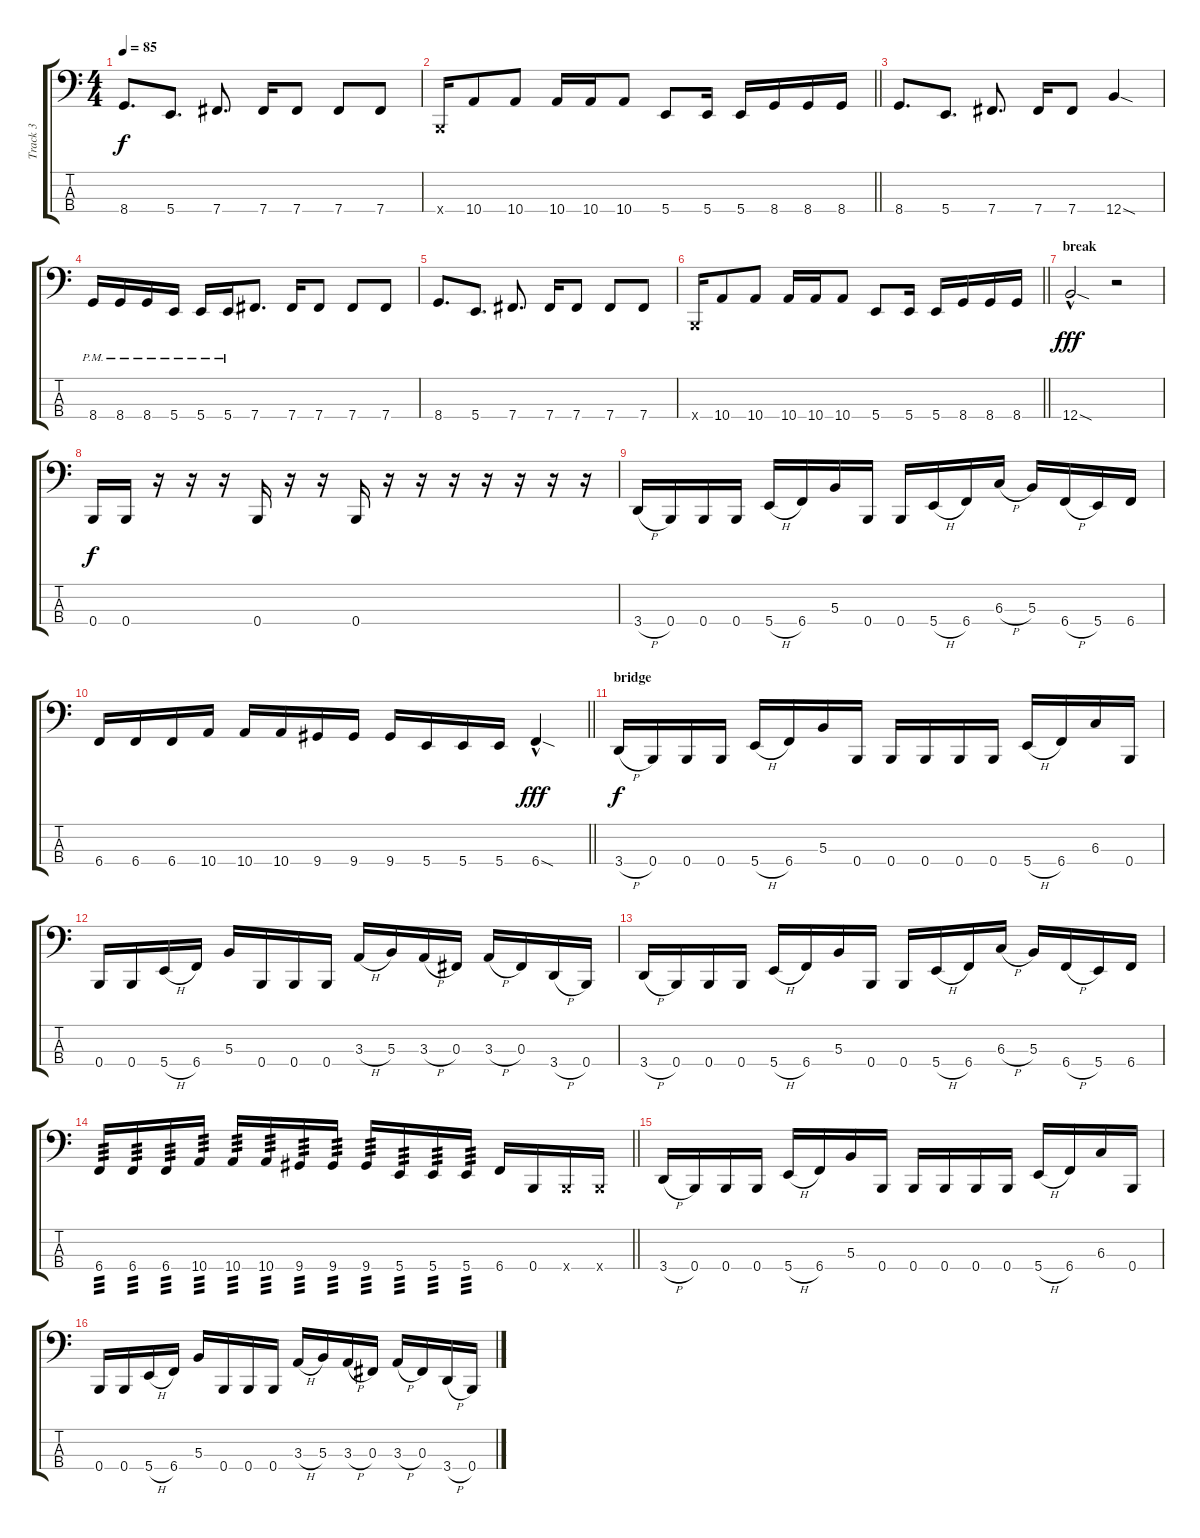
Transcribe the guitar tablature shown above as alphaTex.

\track ("Track 3" "Track 3") {instrument electricbasspick}
\staff {score tabs}
\tuning (E2 B1 Gb1 B0) {hide}
\ts (4 4)
\tempo 85
\clef f4
\ks c
8.4.8{d dy f} 5.4.8{d} 7.4.8{d} 7.4.16 7.4.8 7.4.8 7.4.8 |
\barLineRight lightlight
0.4{x}.16 10.4.8 10.4.8 10.4.16 10.4.16 10.4.8 5.4.8 5.4.16 5.4.16 8.4.16 8.4.16 8.4.16 |
8.4.8{d} 5.4.8{d} 7.4.8{d} 7.4.16 7.4.8 12.4{sod}.4 |
8.4{pm}.16 8.4{pm}.16 8.4{pm}.16 5.4{pm}.16 5.4{pm}.16 5.4{pm}.16 7.4.8{d} 7.4.16 7.4.8 7.4.8 7.4.8 |
8.4.8{d} 5.4.8{d} 7.4.8{d} 7.4.16 7.4.8 7.4.8 7.4.8 |
\barLineRight lightlight
0.4{x}.16 10.4.8 10.4.8 10.4.16 10.4.16 10.4.8 5.4.8 5.4.16 5.4.16 8.4.16 8.4.16 8.4.16 |
\section ("" "break")
12.4{sod hac}.2{dy fff} r.2 |
0.4.16{dy f} 0.4.16 r.16 r.16 r.16 0.4.16 r.16 r.16 0.4.16 r.16 r.16 r.16 r.16 r.16 r.16 r.16 |
3.4{h}.16 0.4.16 0.4.16 0.4.16 5.4{h}.16 6.4.16 5.3.16 0.4.16 0.4.16 5.4{h}.16 6.4.16 6.3{h}.16 5.3.16 6.4{h}.16 5.4.16 6.4.16 |
\barLineRight lightlight
6.4.16 6.4.16 6.4.16 10.4.16 10.4.16 10.4.16 9.4.16 9.4.16 9.4.16 5.4.16 5.4.16 5.4.16 6.4{sod hac}.4{dy fff} |
\section ("" "bridge")
3.4{h}.16{dy f} 0.4.16 0.4.16 0.4.16 5.4{h}.16 6.4.16 5.3.16 0.4.16 0.4.16 0.4.16 0.4.16 0.4.16 5.4{h}.16 6.4.16 6.3.16 0.4.16 |
0.4.16 0.4.16 5.4{h}.16 6.4.16 5.3.16 0.4.16 0.4.16 0.4.16 3.3{h}.16 5.3.16 3.3{h}.16 0.3.16 3.3{h}.16 0.3.16 3.4{h}.16 0.4.16 |
3.4{h}.16 0.4.16 0.4.16 0.4.16 5.4{h}.16 6.4.16 5.3.16 0.4.16 0.4.16 5.4{h}.16 6.4.16 6.3{h}.16 5.3.16 6.4{h}.16 5.4.16 6.4.16 |
\barLineRight lightlight
6.4.16{tp 3} 6.4.16{tp 3} 6.4.16{tp 3} 10.4.16{tp 3} 10.4.16{tp 3} 10.4.16{tp 3} 9.4.16{tp 3} 9.4.16{tp 3} 9.4.16{tp 3} 5.4.16{tp 3} 5.4.16{tp 3} 5.4.16{tp 3} 6.4.16 0.4.16 0.4{x}.16 0.4{x}.16 |
3.4{h}.16 0.4.16 0.4.16 0.4.16 5.4{h}.16 6.4.16 5.3.16 0.4.16 0.4.16 0.4.16 0.4.16 0.4.16 5.4{h}.16 6.4.16 6.3.16 0.4.16 |
0.4.16 0.4.16 5.4{h}.16 6.4.16 5.3.16 0.4.16 0.4.16 0.4.16 3.3{h}.16 5.3.16 3.3{h}.16 0.3.16 3.3{h}.16 0.3.16 3.4{h}.16 0.4.16
